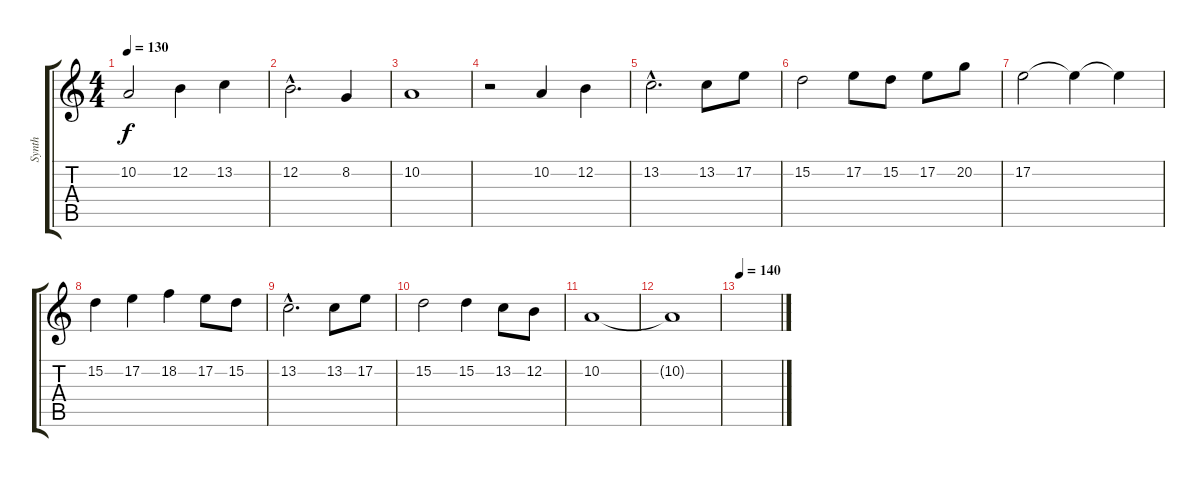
\track ("Synth" "Synth") {instrument stringensemble1}
\staff {score tabs}
\tuning (E4 B3 G3 D3 A2 E2) {hide}
\ts (4 4)
\tempo 130
\clef g2
\ks c
10.2.2{dy f} 12.2.4 13.2.4 |
12.2{hac}.2{d} 8.2.4 |
10.2.1 |
r.2 10.2.4 12.2.4 |
13.2{hac}.2{d} 13.2.8 17.2.8 |
15.2.2 17.2.8 15.2.8 17.2.8 20.2.8 |
17.2.2 17.2{t}.4 17.2{t}.4 |
15.2.4 17.2.4 18.2.4 17.2.8 15.2.8 |
13.2{hac}.2{d} 13.2.8 17.2.8 |
15.2.2 15.2.4 13.2.8 12.2.8 |
10.2.1 |
10.2{t}.1 |
\tempo 140
